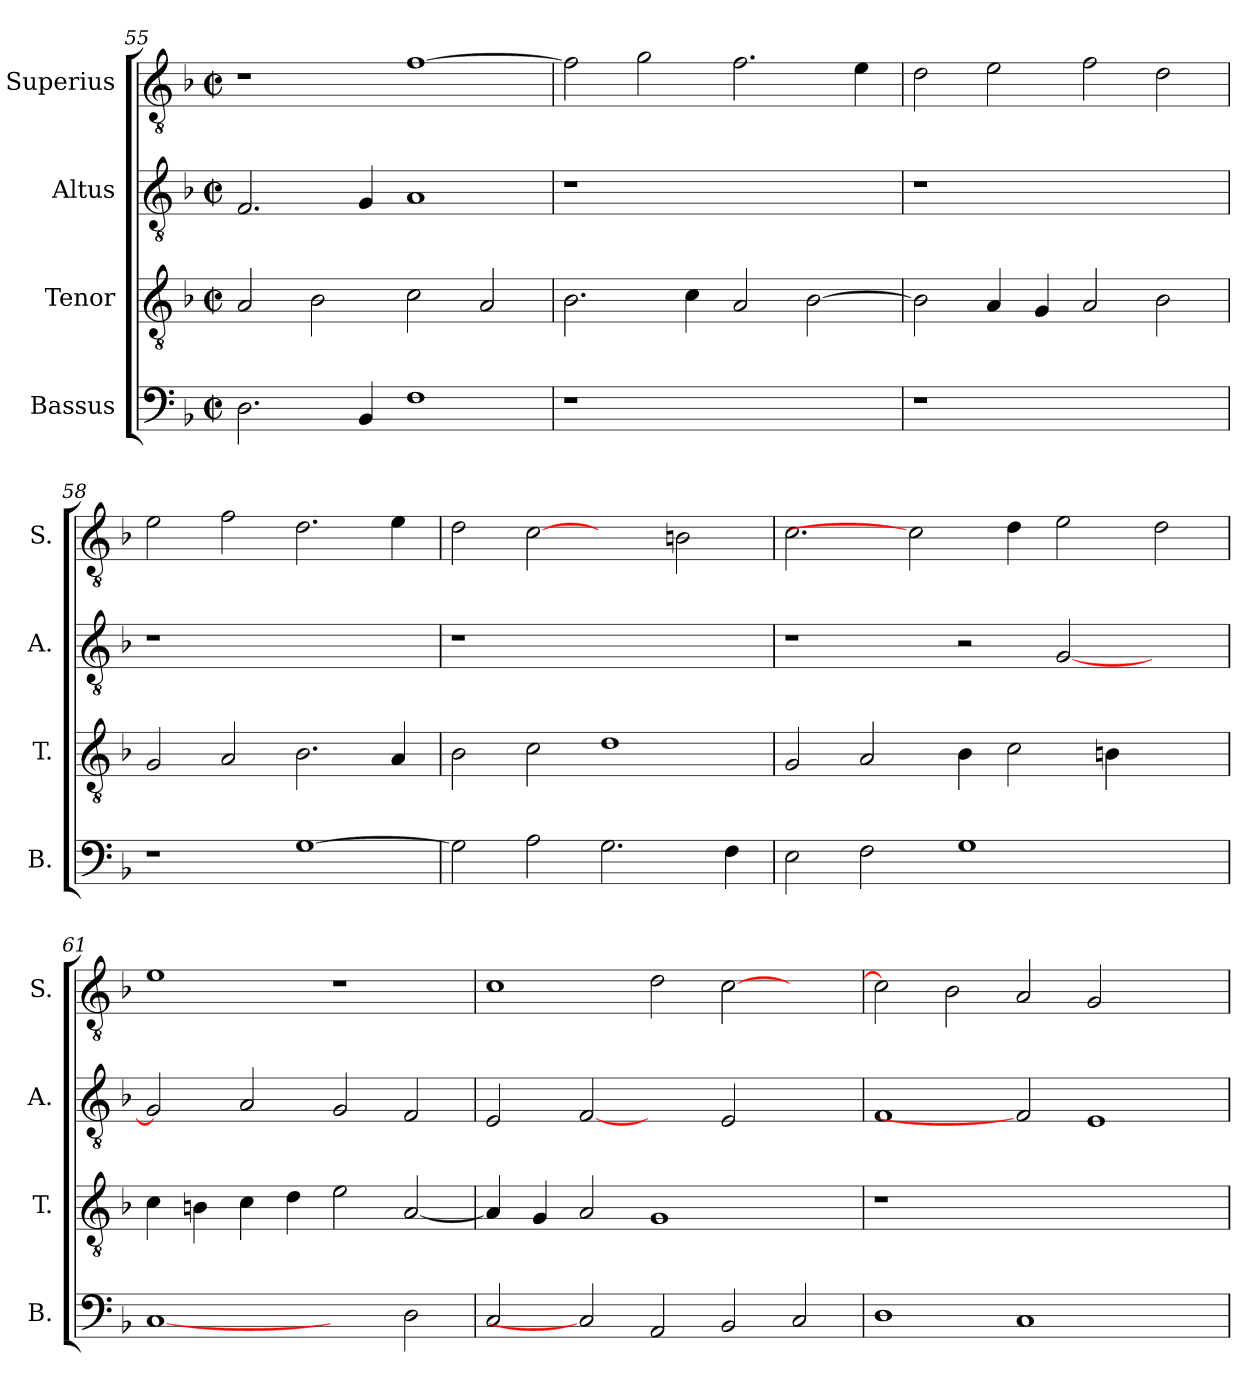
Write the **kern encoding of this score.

**kern	**kern	**kern	**kern
*part4	*part3	*part2	*part1
*staff4	*staff3	*staff2	*staff1
*I"Bassus	*I"Tenor	*I"Altus	*I"Superius
*I'B.	*I'T.	*I'A.	*I'S.
*clefF4	*clefGv2	*clefGv2	*clefGv2
*	*ITrd7c12	*ITrd7c12	*ITrd7c12
*k[b-]	*k[b-]	*k[b-]	*k[b-]
*F:	*F:	*F:	*F:
*M2/2	*M2/2	*M2/2	*M2/2
*met(c|)	*met(c|)	*met(c|)	*met(c|)
=55	=55	=55	=55
2.Di\	2AAi/	2.FFi/	1r
.	2BB-i\	.	.
4BB-i/	.	4GGi/	.
1Fi	2Ci\	1AAi	[>1Fi
.	2AAi/	.	.
!!LO:LB:g=z
=56	=56	=56	=56
!LO:N:vis=1	!	!LO:N:vis=1	!
1r	2.BB-i\	1r	2Fi\]
.	.	.	2Gi\
.	4Ci\	.	.
1ryy	2AAi/	1ryy	2.Fi\
.	[>2BB-i\	.	.
.	.	.	4Ei\
=57	=57	=57	=57
!LO:N:vis=1	!	!LO:N:vis=1	!
1r	2BB-i\]	1r	2Di\
.	4AAi/	.	2Ei\
.	4GGi/	.	.
1ryy	2AAi/	1ryy	2Fi\
.	2BB-i\	.	2Di\
=58	=58	=58	=58
!	!	!LO:N:vis=1	!
1r	2GGi/	1r	2Ei\
.	2AAi/	.	2Fi\
[>1Gi	2.BB-i\	1ryy	2.Di\
.	4AAi/	.	4Ei\
=59	=59	=59	=59
!	!	!LO:N:vis=1	!
2Gi\]	2BB-i\	1r	2Di\
2Ai\	2Ci\	.	[2Ci
2.Gi\	1Di	1ryy	2ryy
.	.	.	2BBni\
4Fi\	.	.	.
=60	=60	=60	=60
2Ei\	2GGi/	1r	2.Ci\
2Fi\	2AAi/	.	.
.	.	.	2Ci]
1Gi	4BB-i\	2r	.
.	2Ci\	.	4Di\
.	.	[<2GGi/	2Ei\
.	4BBni\	.	.
2ryy	2ryy	2ryy	2Di\
!!LO:PB:g=z
=61	=61	=61	=61
[1Ci	4Ci\	2GGi/]	1Ei
.	4BBni\	.	.
.	4Ci\	2AAi/	.
.	4Di\	.	.
2ryy	2Ei\	2GGi/	1r
2Di\	[<2AAi/	2FFi/	.
=62	=62	=62	=62
2Ci/	4AAi/]	2EEi/	1Ci
.	4GGi/	.	.
2Ci]	2AAi/	[2FFi	.
2AAi/	1GGi	2ryy	2Di\
2BB-i/	.	2EEi/	[>2Ci\
2Ci/	2ryy	2ryy	2ryy
=63	=63	=63	=63
!	!LO:N:vis=1	!	!
1Di	1r	1FFi	2Ci\]
.	.	.	2BB-i\
1Ci	1.ryy	2FFi]	2AAi/
.	.	1EEi	2GGi/
2ryy	.	.	2ryy
=	=	=	=
*-	*-	*-	*-
